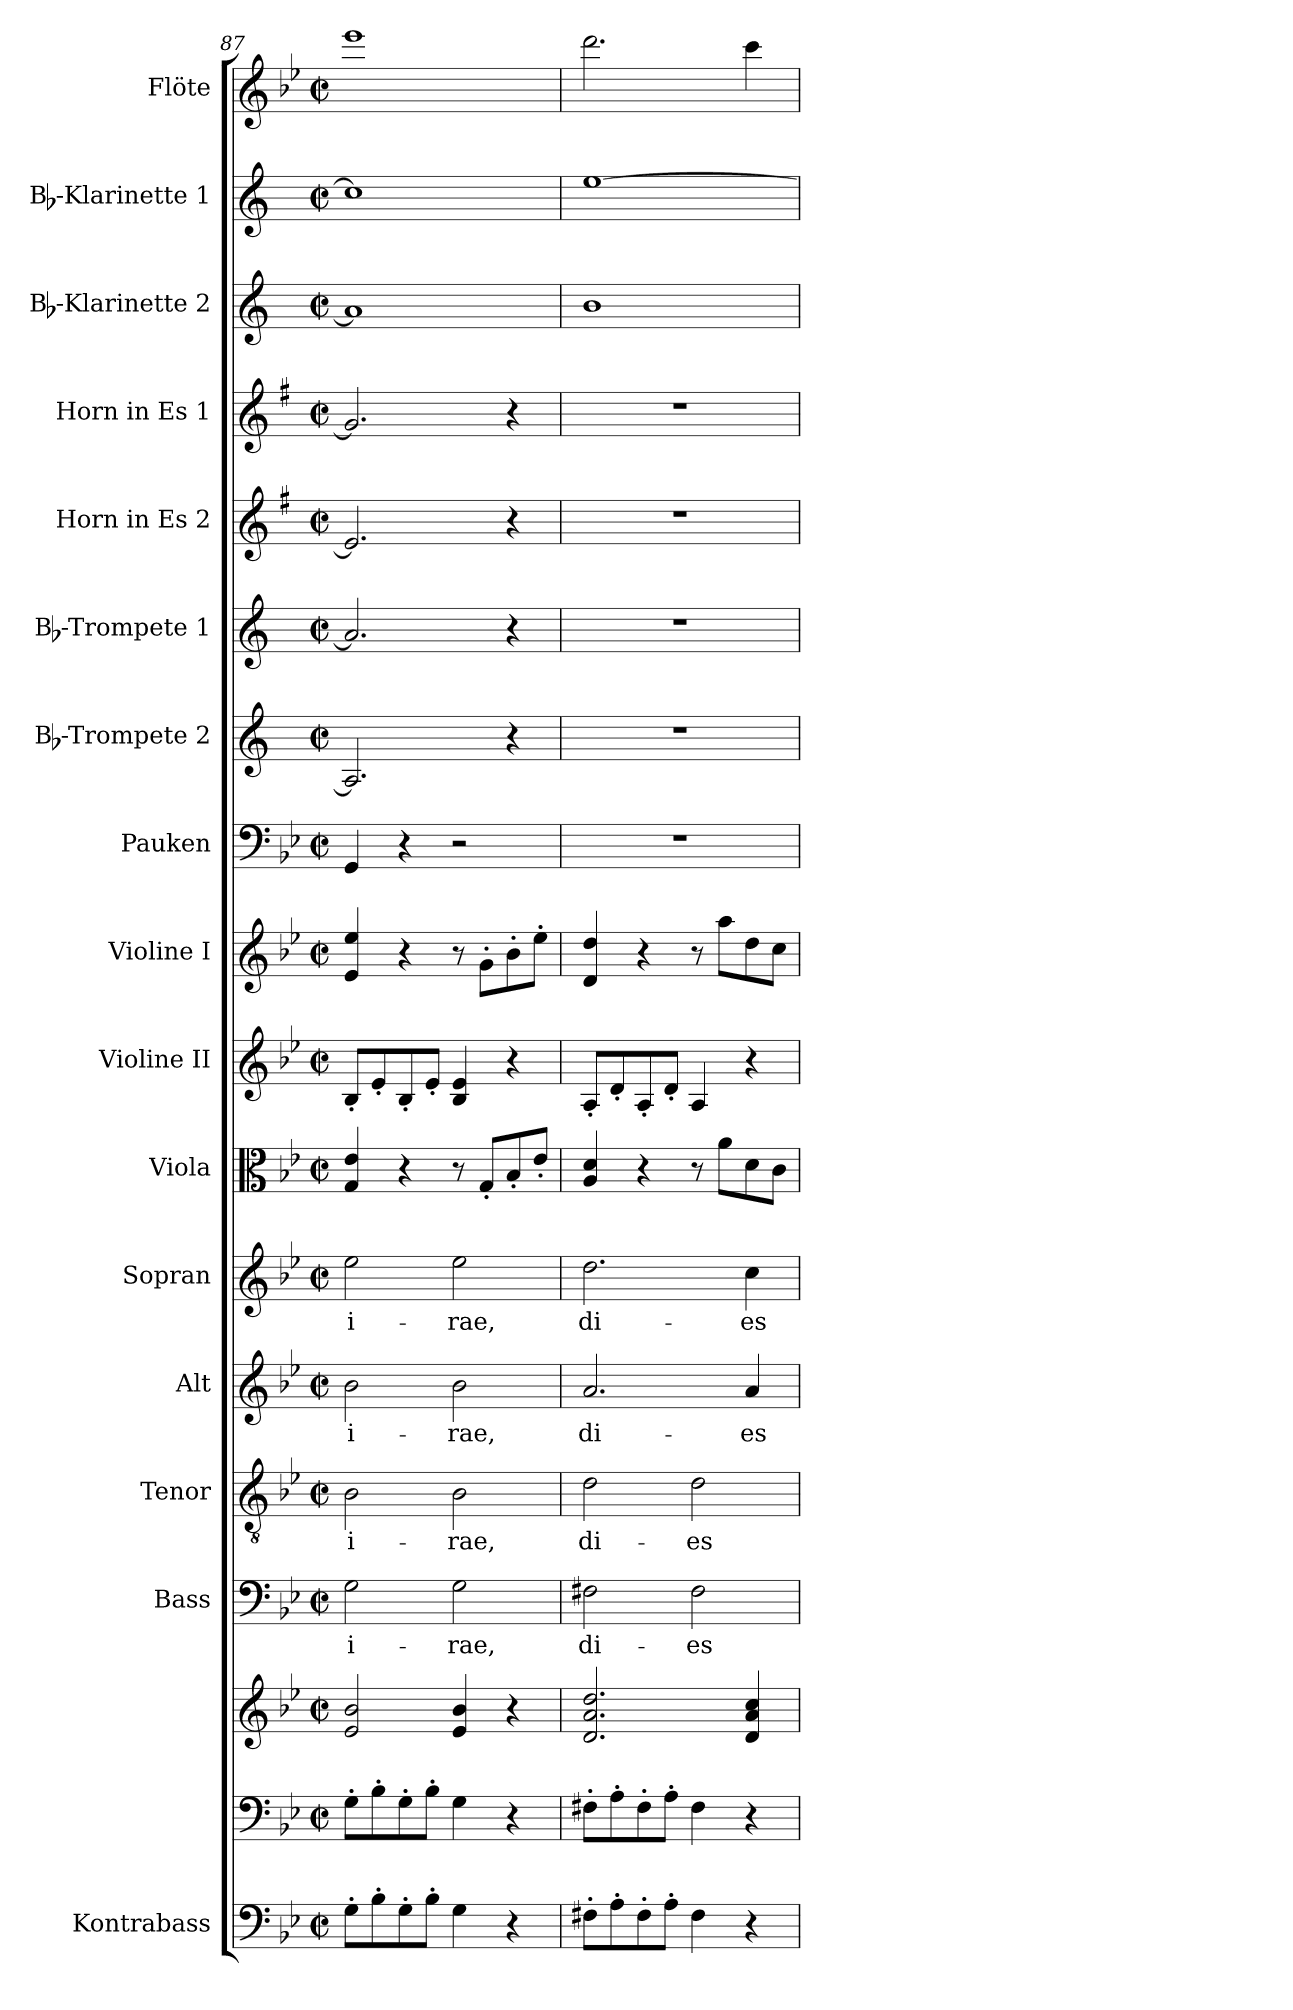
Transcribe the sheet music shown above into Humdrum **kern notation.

**kern	**kern	**kern	**kern	**text	**kern	**text	**kern	**text	**kern	**text	**kern	**kern	**kern	**kern	**kern	**kern	**kern	**kern	**kern	**kern	**kern
*part17	*part16	*part16	*part15	*part15	*part14	*part14	*part13	*part13	*part12	*part12	*part11	*part10	*part9	*part8	*part7	*part6	*part5	*part4	*part3	*part2	*part1
*staff18	*staff17	*staff16	*staff15	*staff15	*staff14	*staff14	*staff13	*staff13	*staff12	*staff12	*staff11	*staff10	*staff9	*staff8	*staff7	*staff6	*staff5	*staff4	*staff3	*staff2	*staff1
*I"Kontrabass	*	*	*I"Bass	*	*I"Tenor	*	*I"Alt	*	*I"Sopran	*	*I"Viola	*I"Violine II	*I"Violine I	*I"Pauken	*I"Bb-Trompete 2	*I"Bb-Trompete 1	*I"Horn in Es 2	*I"Horn in Es 1	*I"Bb-Klarinette 2	*I"Bb-Klarinette 1	*I"Flöte
*I'Kb.	*	*	*I'B.	*	*I'T.	*	*I'A.	*	*I'S.	*	*I'Vla.	*I'Vl. II	*I'Vl. I	*I'Pk.	*I'Bb Trp. 2	*I'Bb Trp. 1	*	*	*I'Bb Kl. 2	*I'Bb Kl. 1	*I'Fl.
*clefF4	*clefF4	*clefG2	*clefF4	*	*clefGv2	*	*clefG2	*	*clefG2	*	*clefC3	*clefG2	*clefG2	*clefF4	*clefG2	*clefG2	*clefG2	*clefG2	*clefG2	*clefG2	*clefG2
*ITrd7c12	*	*	*	*	*	*	*	*	*	*	*	*	*	*	*ITrd1c2	*ITrd1c2	*ITrd5c9	*ITrd5c9	*ITrd1c2	*ITrd1c2	*
*k[b-e-]	*k[b-e-]	*k[b-e-]	*k[b-e-]	*	*k[b-e-]	*	*k[b-e-]	*	*k[b-e-]	*	*k[b-e-]	*k[b-e-]	*k[b-e-]	*k[b-e-]	*k[b-e-]	*k[b-e-]	*k[b-e-]	*k[b-e-]	*k[b-e-]	*k[b-e-]	*k[b-e-]
*B-:	*B-:	*B-:	*B-:	*	*B-:	*	*B-:	*	*B-:	*	*B-:	*B-:	*B-:	*B-:	*B-:	*B-:	*B-:	*B-:	*B-:	*B-:	*B-:
*M2/2	*M2/2	*M2/2	*M2/2	*	*M2/2	*	*M2/2	*	*M2/2	*	*M2/2	*M2/2	*M2/2	*M2/2	*M2/2	*M2/2	*M2/2	*M2/2	*M2/2	*M2/2	*M2/2
*met(c|)	*met(c|)	*met(c|)	*met(c|)	*	*met(c|)	*	*met(c|)	*	*met(c|)	*	*met(c|)	*met(c|)	*met(c|)	*met(c|)	*met(c|)	*met(c|)	*met(c|)	*met(c|)	*met(c|)	*met(c|)	*met(c|)
=87	=87	=87	=87	=87	=87	=87	=87	=87	=87	=87	=87	=87	=87	=87	=87	=87	=87	=87	=87	=87	=87
!	!	!	!	!LO:LY:b	!	!LO:LY:b	!	!LO:LY:b	!	!LO:LY:b	!	!	!	!	!	!	!	!	!	!	!
8GG'>\L	8G'>\L	2e-/ 2b-/	2G\	i-	2B-\	i-	2b-\	i-	2ee-\	i-	4G/ 4e-/	8B-'</L	4e-/ 4ee-/	4GG/	2.G/]	2.g/]	2.G/]	2.B-/]	1g]	1b-]	1eee-
8BB-'>\	8B-'>\	.	.	.	.	.	.	.	.	.	.	8e-'</	.	.	.	.	.	.	.	.	.
8GG'>\	8G'>\	.	.	.	.	.	.	.	.	.	4r	8B-'</	4r	4r	.	.	.	.	.	.	.
8BB-'>\J	8B-'>\J	.	.	.	.	.	.	.	.	.	.	8e-'</J	.	.	.	.	.	.	.	.	.
!	!	!	!	!LO:LY:b	!	!LO:LY:b	!	!LO:LY:b	!	!LO:LY:b	!	!	!	!	!	!	!	!	!	!	!
4GG\	4G\	4e-/ 4b-/	2G\	-rae,	2B-\	-rae,	2b-\	-rae,	2ee-\	-rae,	8r	4B-/ 4e-/	8r	2r	.	.	.	.	.	.	.
.	.	.	.	.	.	.	.	.	.	.	8G'</L	.	8g'>\L	.	.	.	.	.	.	.	.
4r	4r	4r	.	.	.	.	.	.	.	.	8B-'</	4r	8b-'>\	.	4r	4r	4r	4r	.	.	.
.	.	.	.	.	.	.	.	.	.	.	8e-'</J	.	8ee-'>\J	.	.	.	.	.	.	.	.
=88	=88	=88	=88	=88	=88	=88	=88	=88	=88	=88	=88	=88	=88	=88	=88	=88	=88	=88	=88	=88	=88
!	!	!	!	!LO:LY:b	!	!LO:LY:b	!	!LO:LY:b	!	!LO:LY:b	!	!	!	!	!	!	!	!	!	!	!
8FF#X'>\L	8F#X'>\L	2.d/ 2.a/ 2.dd/	2F#X\	di-	2d\	di-	2.a/	di-	2.dd\	di-	4A/ 4d/	8A'</L	4d/ 4dd/	1r	1r	1r	1r	1r	1a	[1dd	2.ddd\
8AA'>\	8A'>\	.	.	.	.	.	.	.	.	.	.	8d'</	.	.	.	.	.	.	.	.	.
8FF#'>\	8F#'>\	.	.	.	.	.	.	.	.	.	4r	8A'</	4r	.	.	.	.	.	.	.	.
8AA'>\J	8A'>\J	.	.	.	.	.	.	.	.	.	.	8d'</J	.	.	.	.	.	.	.	.	.
!	!	!	!	!LO:LY:b	!	!LO:LY:b	!	!	!	!	!	!	!	!	!	!	!	!	!	!	!
4FF#\	4F#\	.	2F#\	-es	2d\	-es	.	.	.	.	8r	4A/	8r	.	.	.	.	.	.	.	.
.	.	.	.	.	.	.	.	.	.	.	8a\L	.	8aa\L	.	.	.	.	.	.	.	.
!	!	!	!	!	!	!	!	!LO:LY:b	!	!LO:LY:b	!	!	!	!	!	!	!	!	!	!	!
4r	4r	4d/ 4a/ 4cc/	.	.	.	.	4a/	-es	4cc\	-es	8d\	4r	8dd\	.	.	.	.	.	.	.	4ccc\
.	.	.	.	.	.	.	.	.	.	.	8c\J	.	8cc\J	.	.	.	.	.	.	.	.
=	=	=	=	=	=	=	=	=	=	=	=	=	=	=	=	=	=	=	=	=	=
*-	*-	*-	*-	*-	*-	*-	*-	*-	*-	*-	*-	*-	*-	*-	*-	*-	*-	*-	*-	*-	*-
